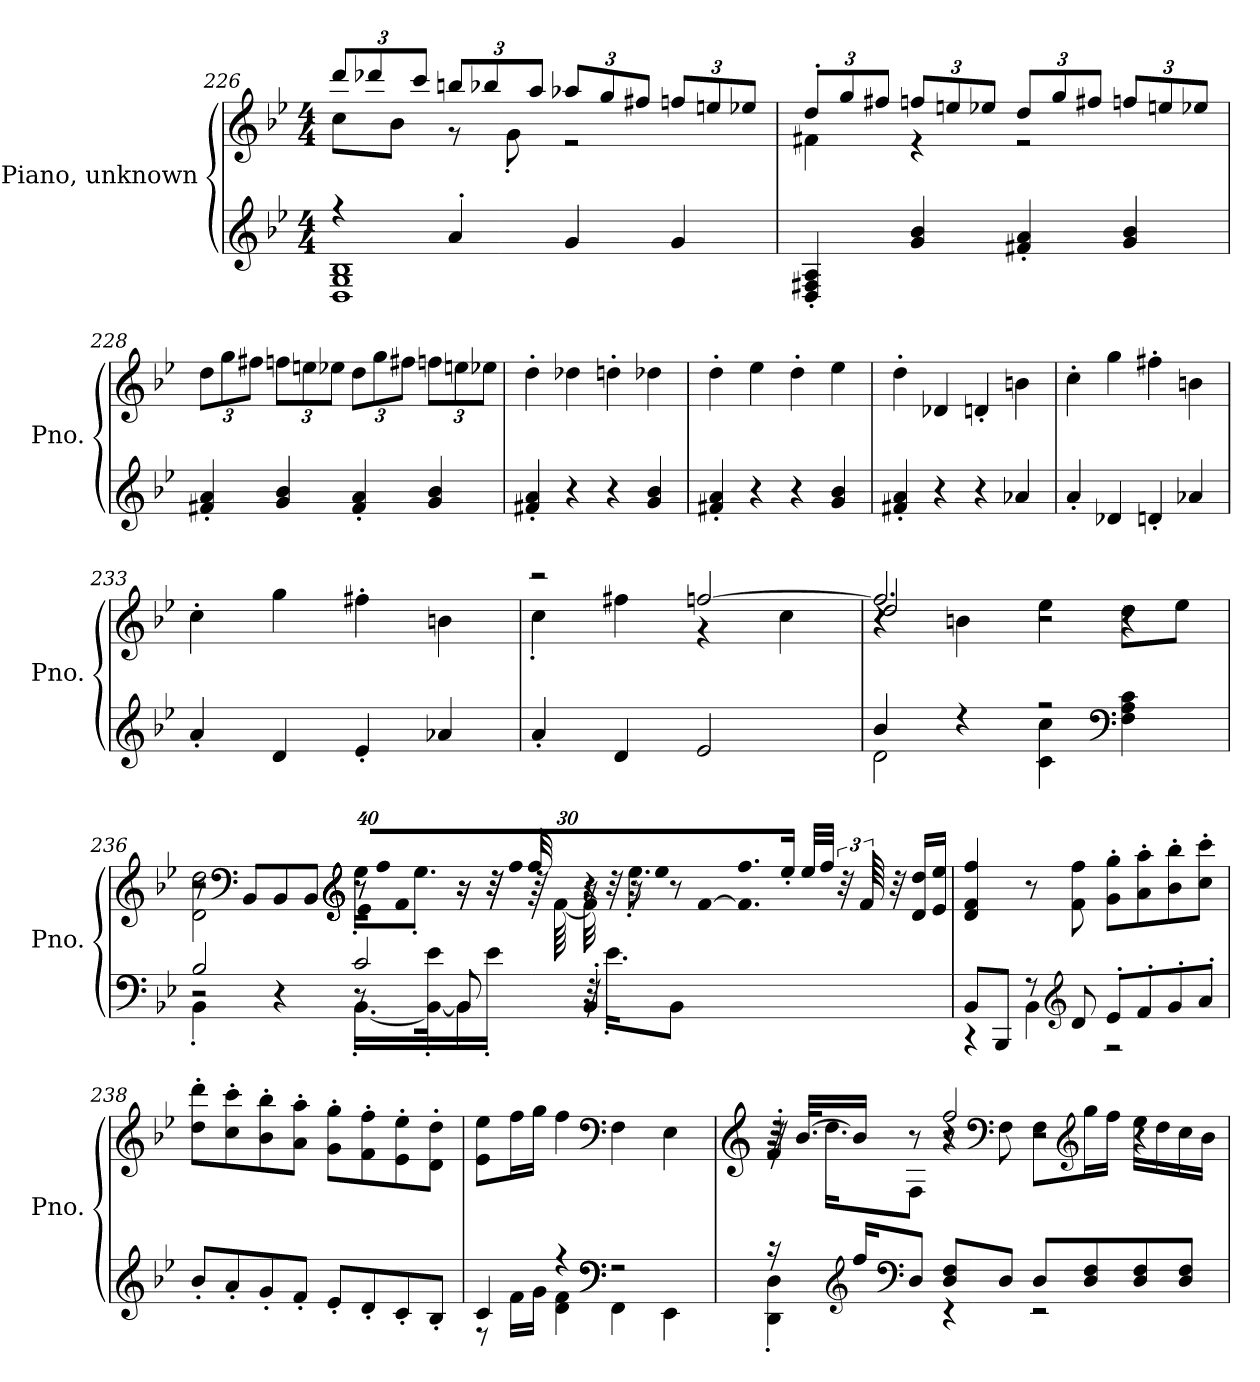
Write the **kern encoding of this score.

**kern	**kern
*part1	*part1
*staff2	*staff1
*I"Piano, unknown	*
*I'Pno.	*
!!LO:LB:g=z
*clefG2	*clefG2
*k[b-e-]	*k[b-e-]
*M4/4	*M4/4
=226	=226
*^	*
*	*	*Xbrackettup
*	*	*^
4r	1D 1G 1B-	12ddd/L	8cc\L
.	.	12ddd-X/	.
.	.	.	8b-\J
.	.	12ccc/J	.
4a'/	.	12bbn/L	8r
.	.	12bb-X/	.
.	.	.	8g'\
.	.	12aa/J	.
4g/	.	12aa-X/L	2r
.	.	12gg/	.
.	.	12ff#X/J	.
4g/	.	12ffn/L	.
.	.	12een/	.
.	.	12ee-X/J	.
*v	*v	*	*
=227	=227	=227
4D/' 4F#X/' 4A/'	12dd'/L	4f#X\
.	12gg/	.
.	12ff#X/J	.
4g/ 4b-/	12ffn/L	4r
.	12een/	.
.	12ee-X/J	.
4f#X/' 4a/'	12dd/L	2r
.	12gg/	.
.	12ff#X/J	.
4g/ 4b-/	12ffn/L	.
.	12een/	.
.	12ee-X/J	.
*	*v	*v
!!LO:LB:g=z
=228	=228
4f#X/' 4a/'	12dd\L
.	12gg\
.	12ff#X\J
4g/ 4b-/	12ffn\L
.	12een\
.	12ee-X\J
4f#/' 4a/'	12dd\L
.	12gg\
.	12ff#X\J
4g/ 4b-/	12ffn\L
.	12een\
.	12ee-X\J
=229	=229
4f#X/' 4a/'	4dd'\
4r	4dd-X\
4r	4ddn'\
4g/ 4b-/	4dd-X\
=230	=230
4f#X/' 4a/'	4dd'\
4r	4ee-\
4r	4dd'\
4g/ 4b-/	4ee-\
=231	=231
4f#X/' 4a/'	4dd'\
4r	4d-X/
4r	4dn'/
4a-X/	4bn\
=232	=232
4a'/	4cc'\
4d-X/	4gg\
4dn'/	4ff#X'\
4a-X/	4bn\
!!LO:LB:g=z
=233	=233
4a'/	4cc'\
4d/	4gg\
4e-'/	4ff#X'\
4a-X/	4bn\
=234	=234
*	*^
4a'/	2r	4cc'\
4d/	.	4ff#X\
2e-/	[2ffn/	4r
.	.	4cc\
=235	=235	=235
*^	*	*^
4b-/	2d\	2.ff/]	4r	2dd/
4r	.	.	4bn\	.
2r	4c\ 4cc\	.	4ee-\	2r
*clefF4	*	*	*	*
.	4F\ 4A\ 4c\	4r	8dd\L	.
.	.	.	8ee-\J	.
!!LO:LB:g=z
=236	=236	=236	=236	=236
*	*^	*	*	*^
2B-/	4BB-'\	2r	2r	2d\ 2dd\	8r	2r
*	*	*	*clefF4	*	*	*
.	.	.	.	.	8BB-/L	.
.	4r	.	.	.	8BB-/	.
.	.	.	.	.	8BB-/J	.
*	*	*	*clefG2	*	*	*
!	!	!	!	!	!LO:N:vis=32	!
2c/	[16.BB-'\LL	8r	8r	16ee-'\KL	640%23e-/LLL	8r
!	!	!	!	!	!LO:N:vis=64	!
.	.	.	.	.	960%17ff/K	.
!	!	!	!	!	!LO:N:vis=32	!
.	.	.	.	.	640%23f/	.
.	.	.	.	8.ee-'\J	.	.
!	!	!	!	!	!LO:N:vis=32	!
.	.	.	.	.	640%23ff/	.
.	32BB-\_' 32e-\'K	.	.	.	.	.
.	16BB-\]	8BB-/	16r	.	.	16r
.	.	.	.	.	48ee-/	.
.	.	.	.	.	[96f/K	.
.	.	.	.	.	48.f/] 48.ff/J	.
.	16e-'\JJ	.	32r	.	.	32r
.	.	.	.	.	16ee-'/JJ	.
.	.	.	32ff/	.	.	64r
.	.	.	.	.	.	[64f\
.	32r	4BB-'/	4r	16r	.	32f\]
.	.	.	.	.	32ee-/LLL	.
.	16.e-'\KL	.	.	.	.	32r
.	.	.	.	.	32ff/JJJ	.
.	.	.	.	8.ee-'\	.	16r
*	*	*	*	*	*brackettup	*
.	.	.	.	.	48r	.
.	.	.	.	.	96f/	.
.	.	.	.	.	32r	.
.	8BB-\J	.	.	.	.	8r
.	.	.	.	.	16d/ 16dd/LL	.
.	.	.	.	.	16e-/ 16ee-/JJ	.
1920ryy	1920ryy	1920ryy	1920ryy	1920ryy	.	1920ryy
*	*v	*v	*	*	*	*
*	*	*v	*v	*v	*v
=237	=237	=237
8BB-/L	4r	4d/ 4f/ 4ff/
8BBB-/J	.	.
8r	4BB-\	8r
*clefG2	*	*
8d/	.	8f\ 8ff\
8e-'/L	2r	8g\' 8gg\'L
8f'/	.	8a\' 8aa\'
8g'/	.	8b-\' 8bb-\'
8a'/J	.	8cc\' 8ccc\'J
*v	*v	*
!!LO:PB:g=z
=238	=238
8b-'/L	8dd\' 8ddd\'L
8a'/	8cc\' 8ccc\'
8g'/	8b-\' 8bb-\'
8f'/J	8a\' 8aa\'J
8e-'/L	8g\' 8gg\'L
8d'/	8f\' 8ff\'
8c'/	8e-\' 8ee-\'
8B-'/J	8d\' 8dd\'J
=239	=239
*^	*
4c/	8r	8e-\ 8ee-\L
.	16f\LL	16ff\L
.	16g\JJ	16gg\JJ
4r	4d\ 4f\	4ff\
*clefF4	*	*clefF4
2r	4FF\	4F\
.	4EE-\	4E-\
=240	=240	=240
*	*	*clefG2
*	*	*^
*	*	*	*^
16r	4DD\' 4D\'	64r	32r	4f'/
.	.	[32.b-/KLL	.	.
.	.	.	16.dd\KL	.
*clefG2	*	*	*	*
16ff/KL	.	16b-/JJ]	.	.
*clefF4	*	*	*	*
8D/J	.	8r	8F\J	.
8D/ 8F/L	4r	2ff/	8r	4r
*	*	*clefF4	*	*
8D/J	.	.	8F\	.
8D/L	2r	.	8F\L	2r
*	*	*clefG2	*	*
8D/ 8F/	.	.	16gg\L	.
.	.	.	16ff\JJ	.
8D/ 8F/	.	4r	16ee-\LL	.
.	.	.	16dd\	.
8D/ 8F/J	.	.	16cc\	.
.	.	.	16b-\JJ	.
*v	*v	*	*	*
*	*v	*v	*v
=	=
*-	*-
